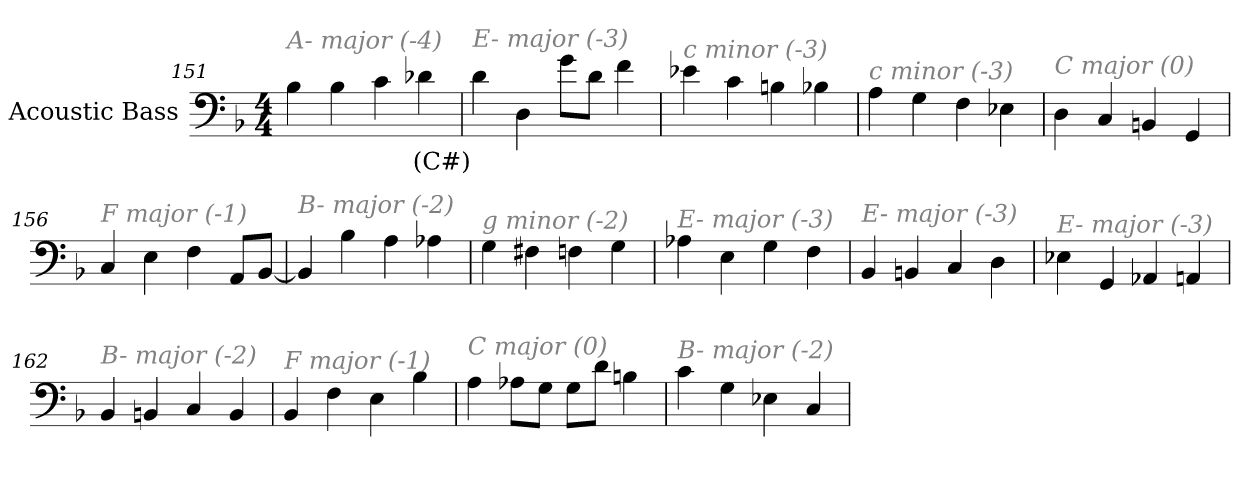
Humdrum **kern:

**kern	**text
*part1	*part1
*staff1	*staff1
*I"Acoustic Bass	*
*clefF4	*
*ITrd7c12	*
*k[b-]	*
*F:	*
*M4/4	*
=151	=151
!LO:TX:i:color=#808080:t=A- major (-4)	!
4BB-	.
4BB-	.
4C	.
4D-Xi	(C#)
=152	=152
!LO:TX:i:color=#808080:t=E- major (-3)	!
4D	.
4DD	.
8GL	.
8DJ	.
4F	.
=153	=153
!LO:TX:i:color=#808080:t=c minor (-3)	!
4E-X	.
4C	.
4BBn	.
4BB-X	.
=154	=154
!LO:TX:i:color=#808080:t=c minor (-3)	!
4AA	.
4GG	.
4FF	.
4EE-X	.
=155	=155
!LO:TX:i:color=#808080:t=C major (0)	!
4DD	.
4CC	.
4BBBn	.
4GGG	.
=156	=156
!LO:TX:i:color=#808080:t=F major (-1)	!
4CC	.
4EE	.
4FF	.
8AAAL	.
[8BBB-J	.
=157	=157
!LO:TX:i:color=#808080:t=B- major (-2)	!
4BBB-]	.
4BB-	.
4AA	.
4AA-X	.
=158	=158
!LO:TX:i:color=#808080:t=g minor (-2)	!
4GG	.
4FF#X	.
4FFn	.
4GG	.
=159	=159
!LO:TX:i:color=#808080:t=E- major (-3)	!
4AA-X	.
4EE	.
4GG	.
4FF	.
=160	=160
!LO:TX:i:color=#808080:t=E- major (-3)	!
4BBB-	.
4BBBn	.
4CC	.
4DD	.
=161	=161
!LO:TX:i:color=#808080:t=E- major (-3)	!
4EE-X	.
4GGG	.
4AAA-X	.
4AAAn	.
=162	=162
!LO:TX:i:color=#808080:t=B- major (-2)	!
4BBB-	.
4BBBn	.
4CC	.
4BBB	.
=163	=163
!LO:TX:i:color=#808080:t=F major (-1)	!
4BBB-	.
4FF	.
4EE	.
4BB-	.
=164	=164
!LO:TX:i:color=#808080:t=C major (0)	!
4AA	.
8AA-XL	.
8GGJ	.
8GGL	.
8DJ	.
4BBn	.
=165	=165
!LO:TX:i:color=#808080:t=B- major (-2)	!
4C	.
4GG	.
4EE-X	.
4CC	.
=	=
*-	*-
